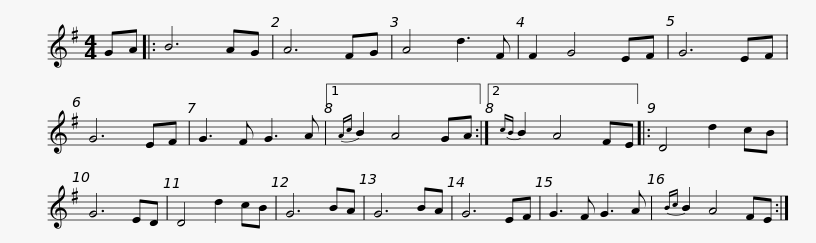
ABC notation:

X:1
L:1/8
M:4/4
I:linebreak $
K:G
V:1 treble
V:1
 GA |: B6 AG | A6 FG | A4 d3 F | F2 G4 EF | %5
 G6 EF | G6 EF | G3 F G3 A |1{Ac} B2 A4 GA :|2${cB} B2 A4 FE |: %10
 D4 d2 cB | G6 ED | D4 d2 cB | G6 BA | G6 BA | %15
 G6 EF | G3 F G3 A |{Bc} B2 A4 FE :| %18
